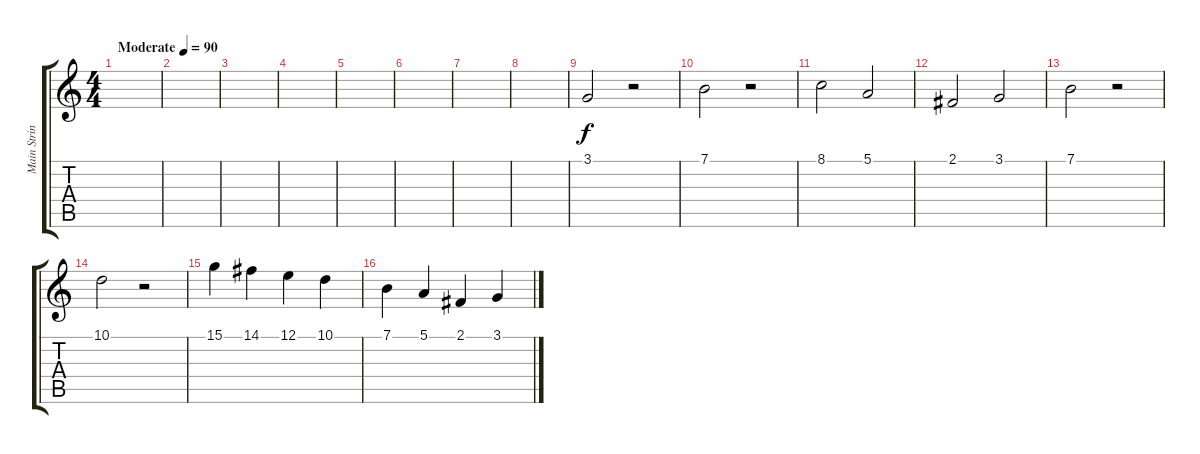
\track ("Main Strings" "Main Strin") {instrument stringensemble2}
\staff {score tabs}
\tuning (E4 B3 G3 D3 A2 E2) {hide}
\ts (4 4)
\tempo (90 "Moderate")
\clef g2
\ks c
|
|
|
|
|
|
|
|
3.1.2 r.2 |
7.1.2 r.2 |
8.1.2 5.1.2 |
2.1.2 3.1.2 |
7.1.2 r.2 |
10.1.2 r.2 |
15.1.4 14.1.4 12.1.4 10.1.4 |
7.1.4 5.1.4 2.1.4 3.1.4
